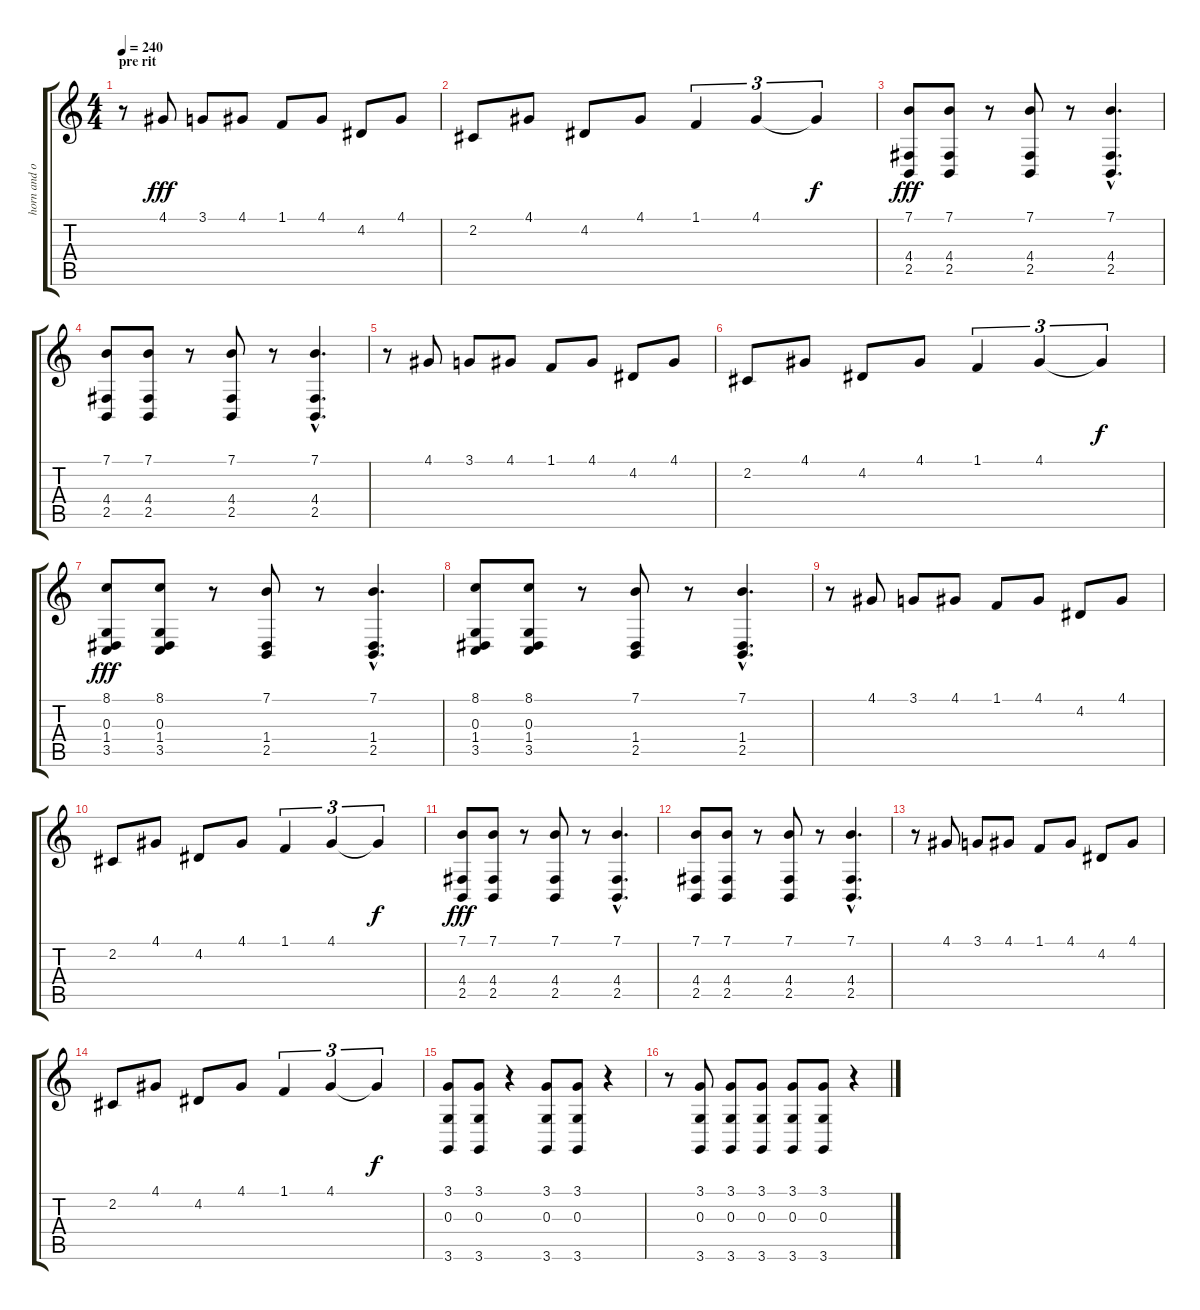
\track ("horn and organ(alex stariopoli)" "horn and o") {instrument frenchhorn}
\staff {score tabs}
\tuning (E4 B3 G3 D3 A2 E2) {hide}
\ts (4 4)
\section ("" "pre rit")
\tempo 240
\clef g2
\ks c
r.8{dy f instrument churchorgan} 4.1.8{dy fff} 3.1.8 4.1.8 1.1.8 4.1.8 4.2.8 4.1.8 |
2.2.8 4.1.8 4.2.8 4.1.8 1.1.4{tu (3 2)} 4.1.4{tu (3 2)} 4.1{t}.4{tu (3 2) dy f} |
(7.1 4.4 2.5).8{dy fff instrument churchorgan} (7.1 4.4 2.5).8 r.8 (7.1 4.4 2.5).8 r.8 (7.1{hac} 4.4{hac} 2.5{hac}).4{d} |
(7.1 4.4 2.5).8{instrument churchorgan} (7.1 4.4 2.5).8 r.8 (7.1 4.4 2.5).8 r.8 (7.1{hac} 4.4{hac} 2.5{hac}).4{d} |
r.8{instrument drawbarorgan} 4.1.8 3.1.8 4.1.8 1.1.8 4.1.8 4.2.8 4.1.8 |
2.2.8 4.1.8 4.2.8 4.1.8 1.1.4{tu (3 2)} 4.1.4{tu (3 2)} 4.1{t}.4{tu (3 2) dy f} |
(8.1 0.3 1.4 3.5).8{dy fff instrument churchorgan} (8.1 0.3 1.4 3.5).8 r.8 (7.1 1.4 2.5).8 r.8 (7.1{hac} 1.4{hac} 2.5{hac}).4{d} |
(8.1 0.3 1.4 3.5).8 (8.1 0.3 1.4 3.5).8 r.8 (7.1 1.4 2.5).8 r.8 (7.1{hac} 1.4{hac} 2.5{hac}).4{d} |
r.8{instrument drawbarorgan} 4.1.8 3.1.8 4.1.8 1.1.8 4.1.8 4.2.8 4.1.8 |
2.2.8 4.1.8 4.2.8 4.1.8 1.1.4{tu (3 2)} 4.1.4{tu (3 2)} 4.1{t}.4{tu (3 2) dy f} |
(7.1 4.4 2.5).8{dy fff instrument churchorgan} (7.1 4.4 2.5).8 r.8 (7.1 4.4 2.5).8 r.8 (7.1{hac} 4.4{hac} 2.5{hac}).4{d} |
(7.1 4.4 2.5).8{instrument churchorgan} (7.1 4.4 2.5).8 r.8 (7.1 4.4 2.5).8 r.8 (7.1{hac} 4.4{hac} 2.5{hac}).4{d} |
r.8{instrument drawbarorgan} 4.1.8 3.1.8 4.1.8 1.1.8 4.1.8 4.2.8 4.1.8 |
2.2.8 4.1.8 4.2.8 4.1.8 1.1.4{tu (3 2)} 4.1.4{tu (3 2)} 4.1{t}.4{tu (3 2) dy f} |
(3.1 0.3 3.6).8{instrument churchorgan} (3.1 0.3 3.6).8 r.4 (3.1 0.3 3.6).8 (3.1 0.3 3.6).8 r.4 |
r.8 (3.1 0.3 3.6).8 (3.1 0.3 3.6).8 (3.1 0.3 3.6).8 (3.1 0.3 3.6).8 (3.1 0.3 3.6).8 r.4
